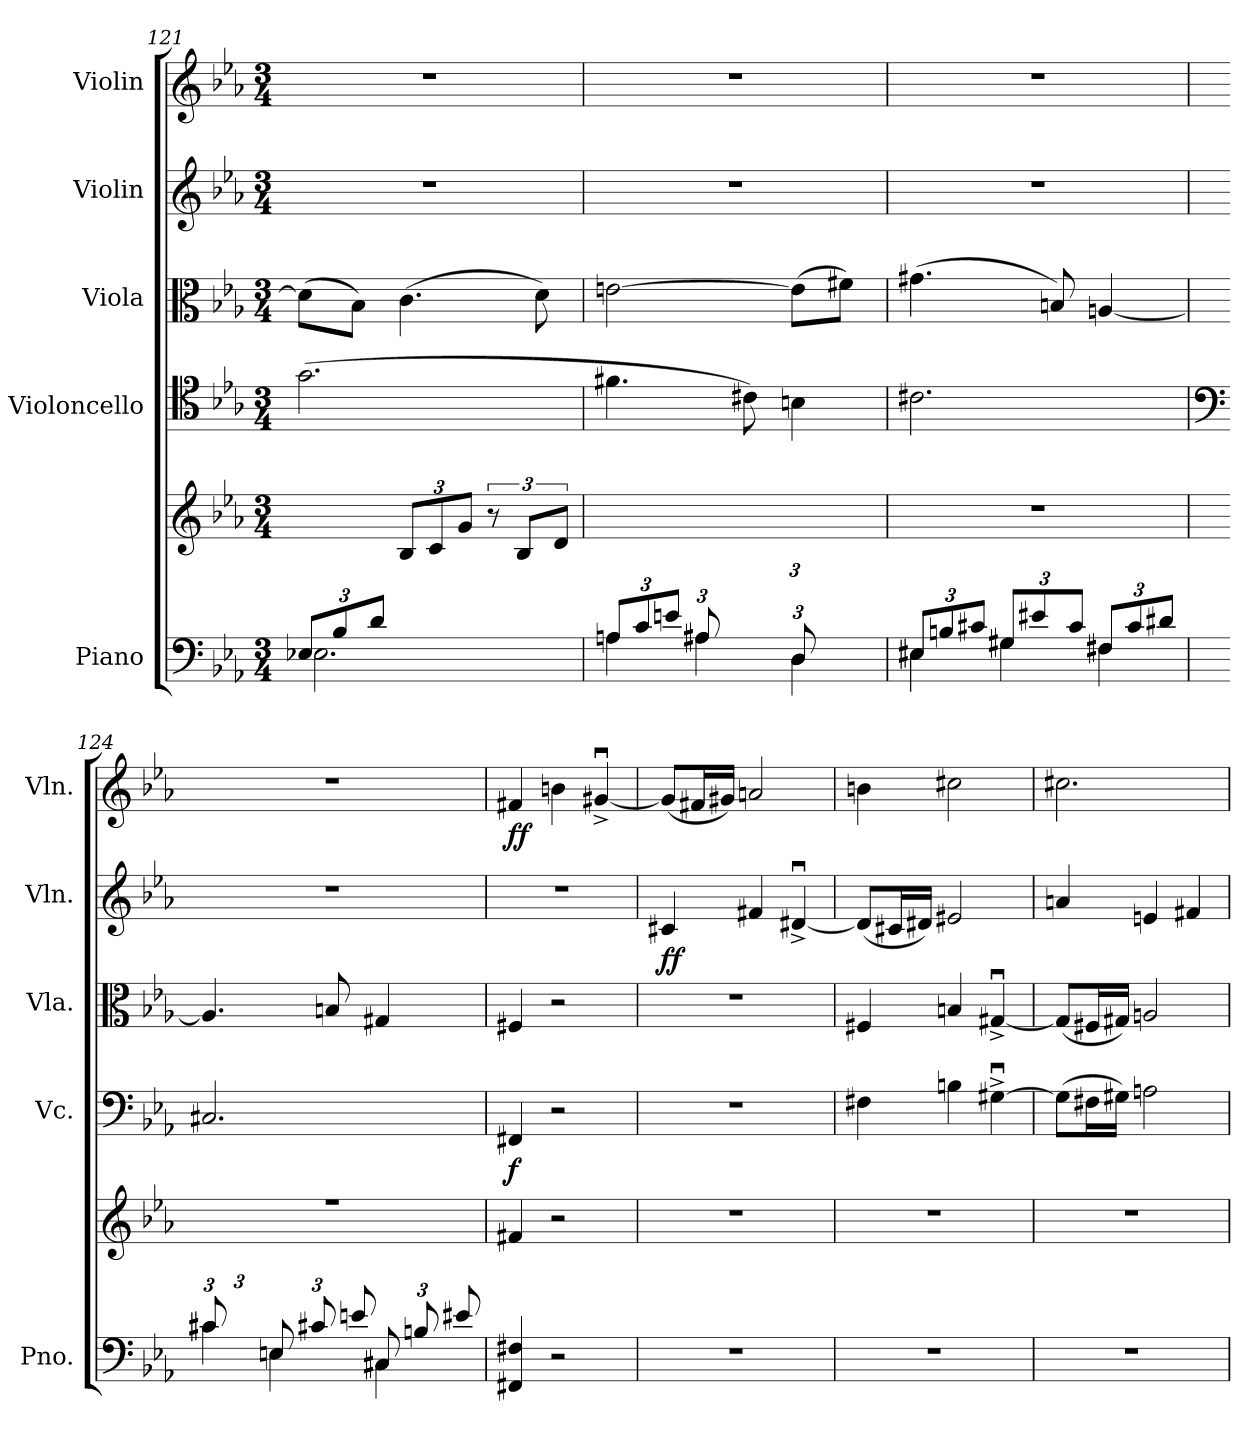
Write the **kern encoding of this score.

**kern	**kern	**kern	**dynam	**kern	**kern	**dynam	**kern	**dynam
*part5	*part5	*part4	*part4	*part3	*part2	*part2	*part1	*part1
*staff6	*staff5	*staff4	*staff4	*staff3	*staff2	*staff2	*staff1	*staff1
*I"Piano	*	*I"Violoncello	*	*I"Viola	*I"Violin	*	*I"Violin	*
*I'Pno.	*	*I'Vc.	*	*I'Vla.	*I'Vln.	*	*I'Vln.	*
*clefF4	*clefG2	*clefC4	*	*clefC3	*clefG2	*	*clefG2	*
*k[b-e-a-]	*k[b-e-a-]	*k[b-e-a-]	*	*k[b-e-a-]	*k[b-e-a-]	*	*k[b-e-a-]	*
*M3/4	*M3/4	*M3/4	*	*M3/4	*M3/4	*	*M3/4	*
*Xbrackettup	*	*	*	*	*	*	*	*
=121	=121	=121	=121	=121	=121	=121	=121	=121
*^	*	*	*	*	*	*	*	*
12E-X/L	2.E-\	4ryy	(2.g\	.	(8d\L]	2.r	.	2.r	.
12B-/	.	.	.	.	.	.	.	.	.
.	.	.	.	.	8B-\J)	.	.	.	.
12d/J	.	.	.	.	.	.	.	.	.
*	*	*Xbrackettup	*	*	*	*	*	*	*
2ryy	.	12B-/L	.	.	(4.c\	.	.	.	.
.	.	12c/	.	.	.	.	.	.	.
.	.	12g/J	.	.	.	.	.	.	.
*	*	*brackettup	*	*	*	*	*	*	*
.	.	12r	.	.	.	.	.	.	.
.	.	12B-/L	.	.	.	.	.	.	.
.	.	.	.	.	8d\)	.	.	.	.
.	.	12d/J	.	.	.	.	.	.	.
!!LO:PB:g=z
=122	=122	=122	=122	=122	=122	=122	=122	=122	=122
*	*	*^	*	*	*	*	*	*	*
12An/L	4A\	2.ryy	3ryy	4.f#X\	.	[2en\	2.r	.	2.r	.
12c/	.	.	.	.	.	.	.	.	.	.
12en/J	.	.	.	.	.	.	.	.	.	.
12A#X/L	4A#X\	.	.	.	.	.	.	.	.	.
6ryy	.	.	12en\	.	.	.	.	.	.	.
.	.	.	.	8c#X\)	.	.	.	.	.	.
.	.	.	12cc#X\J	.	.	.	.	.	.	.
12D/L	4D\	.	12ryy	4Bn\	.	(8e\L]	.	.	.	.
6ryy	.	.	12g\	.	.	.	.	.	.	.
.	.	.	.	.	.	8f#X\J)	.	.	.	.
.	.	.	12bn\J	.	.	.	.	.	.	.
*	*	*v	*v	*	*	*	*	*	*	*
=123	=123	=123	=123	=123	=123	=123	=123	=123	=123
12E#X/L	4E#X\	2.r	2.c#X\	.	(4.g#X\	2.r	.	2.r	.
12Bn/	.	.	.	.	.	.	.	.	.
12c#X/J	.	.	.	.	.	.	.	.	.
12G#X/L	4G#X\	.	.	.	.	.	.	.	.
12e#X/	.	.	.	.	.	.	.	.	.
.	.	.	.	.	8Bn/)	.	.	.	.
12c#/J	.	.	.	.	.	.	.	.	.
12F#X/L	4F#\	.	.	.	[4An/	.	.	.	.
12c#/	.	.	.	.	.	.	.	.	.
12d#X/J	.	.	.	.	.	.	.	.	.
!!LO:LB:g=z
=124	=124	=124	=124	=124	=124	=124	=124	=124	=124
*	*	*	*clefF4	*	*	*	*	*	*
*	*	*^	*	*	*	*	*	*	*
12c#X/L	4c#\	2.r	12ryy	2.C#X/	.	4.A/]	2.r	.	2.r	.
6ryy	.	.	12en\	.	.	.	.	.	.	.
.	.	.	12an\J	.	.	.	.	.	.	.
12En/L	4E\	.	2ryy	.	.	.	.	.	.	.
12c#X/	.	.	.	.	.	.	.	.	.	.
.	.	.	.	.	.	8Bn/	.	.	.	.
12e/J	.	.	.	.	.	.	.	.	.	.
12C#X/L	4C#\	.	.	.	.	4G#X/	.	.	.	.
12Bn/	.	.	.	.	.	.	.	.	.	.
12e#X/J	.	.	.	.	.	.	.	.	.	.
*v	*v	*	*	*	*	*	*	*	*	*
*	*v	*v	*	*	*	*	*	*	*
=125	=125	=125	=125	=125	=125	=125	=125	=125
!	!	!	!LO:DY:b	!	!	!	!	!LO:DY:b
4FF#X/ 4F#X/	4f#X/	4FF#X/	f	4F#X/	2.r	.	4f#X/	ff
2r	2r	2r	.	2r	.	.	4bn\	.
.	.	.	.	.	.	.	[4g#Xu^/	.
=126	=126	=126	=126	=126	=126	=126	=126	=126
!	!	!	!	!	!	!LO:DY:b	!	!
2.r	2.r	2.r	.	2.r	4c#X/	ff	(8g#/L]	.
.	.	.	.	.	.	.	16f#X/L	.
.	.	.	.	.	.	.	16g#X/JJ)	.
.	.	.	.	.	4f#X/	.	2an/	.
.	.	.	.	.	[4d#Xu^/	.	.	.
=127	=127	=127	=127	=127	=127	=127	=127	=127
2.r	2.r	4F#X\	.	4F#X/	(8d#/L]	.	4bn\	.
.	.	.	.	.	16c#X/L	.	.	.
.	.	.	.	.	16d#X/JJ)	.	.	.
.	.	4Bn\	.	4Bn/	2e#X/	.	2cc#X\	.
.	.	[4G#Xu^\	.	[4G#Xu^/	.	.	.	.
!!LO:PB:g=z
=128	=128	=128	=128	=128	=128	=128	=128	=128
2.r	2.r	(8G#\L]	.	(8G#/L]	4an/	.	2.cc#X\	.
.	.	16F#X\L	.	16F#X/L	.	.	.	.
.	.	16G#X\JJ)	.	16G#X/JJ)	.	.	.	.
.	.	2An\	.	2An/	4en/	.	.	.
.	.	.	.	.	4f#X/	.	.	.
=	=	=	=	=	=	=	=	=
*-	*-	*-	*-	*-	*-	*-	*-	*-
